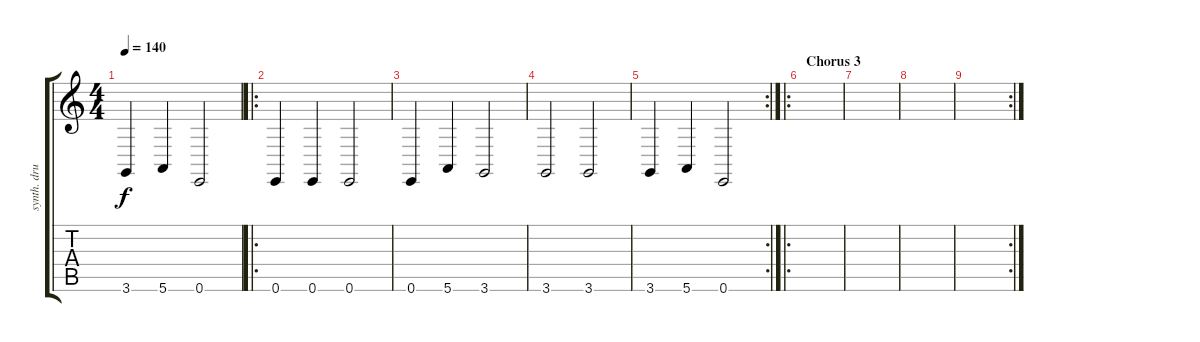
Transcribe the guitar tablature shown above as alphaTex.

\track ("synth. drums " "synth. dru") {instrument synthdrum}
\staff {score tabs}
\tuning (E4 B3 G3 D3 A2 E2) {hide}
\ts (4 4)
\tempo 140
\clef g2
\ks c
3.6.4{dy f} 5.6.4 0.6.2 |
\ro
0.6.4 0.6.4 0.6.2 |
0.6.4 5.6.4 3.6.2 |
3.6.2 3.6.2 |
\rc 2
3.6.4 5.6.4 0.6.2 |
\ro
\section ("" " Chorus 3")
|
|
|
\rc 2
